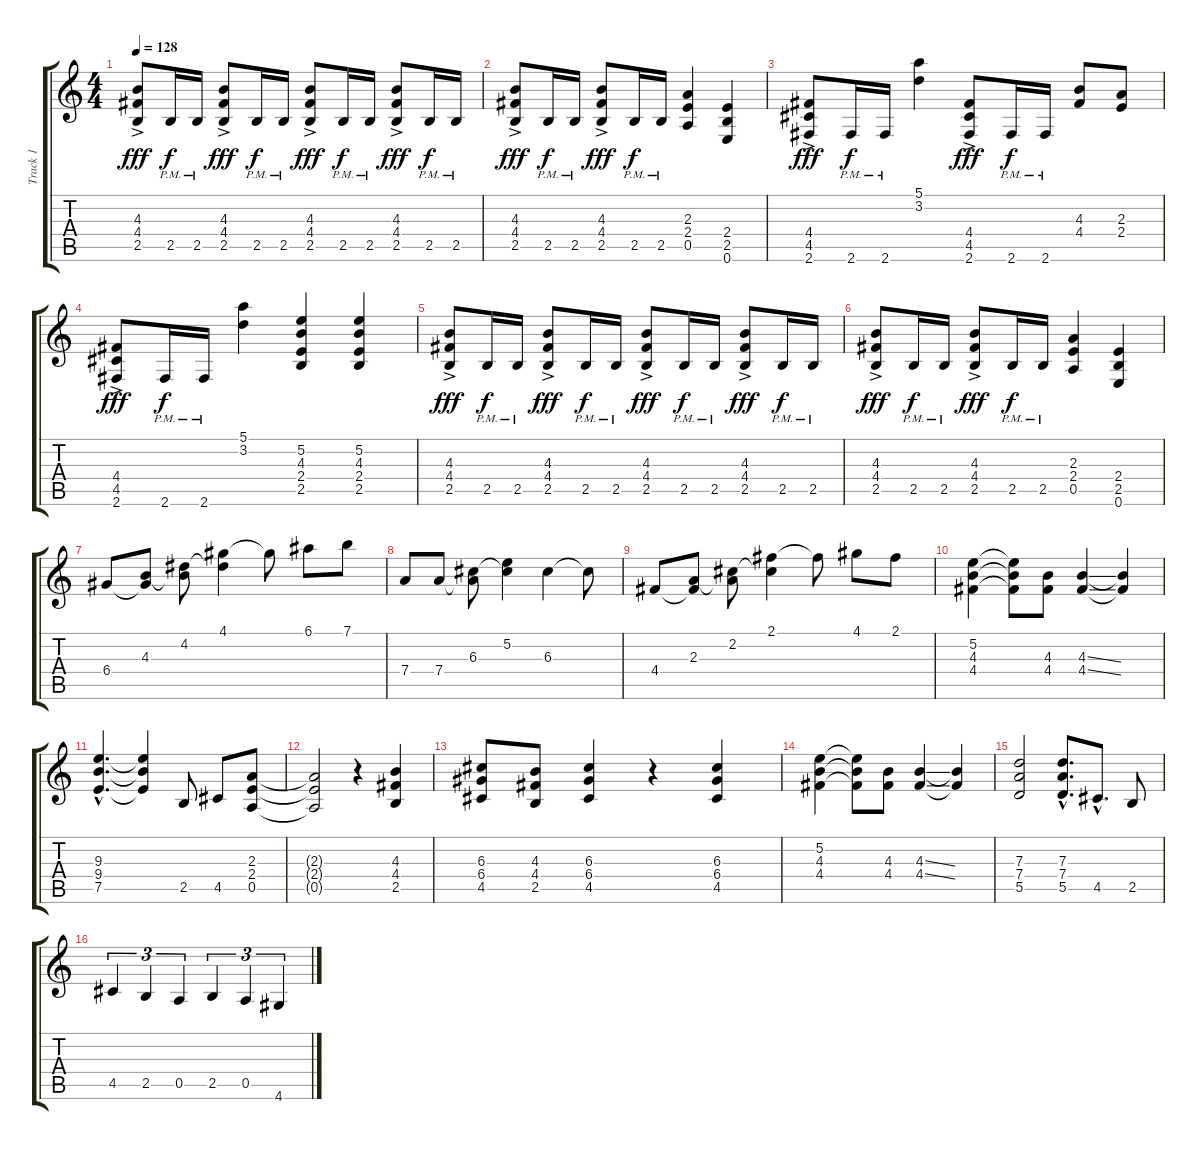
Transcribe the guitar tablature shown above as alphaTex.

\track ("Track 1" "Track 1") {instrument distortionguitar}
\staff {score tabs}
\tuning (E4 B3 G3 D3 A2 E2) {hide}
\ts (4 4)
\tempo 128
\clef g2
\ks c
(4.3 4.4 2.5{ac}).8{dy fff} 2.5{pm}.16{dy f} 2.5{pm}.16 (4.3 4.4 2.5{ac}).8{dy fff} 2.5{pm}.16{dy f} 2.5{pm}.16 (4.3 4.4 2.5{ac}).8{dy fff} 2.5{pm}.16{dy f} 2.5{pm}.16 (4.3 4.4 2.5{ac}).8{dy fff} 2.5{pm}.16{dy f} 2.5{pm}.16 |
(4.3 4.4 2.5{ac}).8{dy fff} 2.5{pm}.16{dy f} 2.5{pm}.16 (4.3 4.4 2.5{ac}).8{dy fff} 2.5{pm}.16{dy f} 2.5{pm}.16 (2.3 2.4 0.5).4 (2.4 2.5 0.6).4 |
(4.4{ac} 4.5 2.6).8{dy fff} 2.6{pm}.16{dy f} 2.6{pm}.16 (5.1 3.2).4 (4.4 4.5 2.6{ac}).8{dy fff} 2.6{pm}.16{dy f} 2.6{pm}.16 (4.3 4.4).8 (2.3 2.4).8 |
(4.4 4.5 2.6{ac}).8{dy fff} 2.6{pm}.16{dy f} 2.6{pm}.16 (5.1 3.2).4 (5.2 4.3 2.4 2.5).4 (5.2 4.3 2.4 2.5).4 |
(4.3 4.4 2.5{ac}).8{dy fff} 2.5{pm}.16{dy f} 2.5{pm}.16 (4.3 4.4 2.5{ac}).8{dy fff} 2.5{pm}.16{dy f} 2.5{pm}.16 (4.3 4.4 2.5{ac}).8{dy fff} 2.5{pm}.16{dy f} 2.5{pm}.16 (4.3 4.4 2.5{ac}).8{dy fff} 2.5{pm}.16{dy f} 2.5{pm}.16 |
(4.3 4.4 2.5{ac}).8{dy fff} 2.5{pm}.16{dy f} 2.5{pm}.16 (4.3 4.4 2.5{ac}).8{dy fff} 2.5{pm}.16{dy f} 2.5{pm}.16 (2.3 2.4 0.5).4 (2.4 2.5 0.6).4 |
6.4.8 (4.3 6.4{t}).8 (4.2 4.3{t}).8 (4.1 4.2{t}).4 4.1{t}.8 6.1.8 7.1.8 |
7.4.8 7.4.8 (6.3 7.4{t}).8 (5.2 6.3{t}).4 6.3.4 6.3{t}.8 |
4.4.8 (2.3 4.4{t}).8 (2.2 2.3{t}).8 (2.1 2.2{t}).4 2.1{t}.8 4.1.8 2.1.8 |
(5.2 4.3 4.4).4 (5.2{t} 4.3{t} 4.4{t}).8 (4.3 4.4).8 (4.3{ss} 4.4{ss}).4 (4.3{t} 4.4{t}).4 |
(9.3{hac} 9.4{hac} 7.5{hac}).4{d} (9.3{t} 9.4{t} 7.5{t}).4 2.5.8 4.5.8 (2.3 2.4 0.5).8 |
(2.3{t} 2.4{t} 0.5{t}).2 r.4 (4.3 4.4 2.5).4 |
(6.3 6.4 4.5).8 (4.3 4.4 2.5).8 (6.3 6.4 4.5).4 r.4 (6.3 6.4 4.5).4 |
(5.2 4.3 4.4).4 (5.2{t} 4.3{t} 4.4{t}).8 (4.3 4.4).8 (4.3{ss} 4.4{ss}).4 (4.3{t} 4.4{t}).4 |
(7.3 7.4 5.5).2 (7.3{hac} 7.4{hac} 5.5{hac}).8{d} 4.5{hac}.8{d} 2.5.8 |
4.5.4{tu (3 2)} 2.5.4{tu (3 2)} 0.5.4{tu (3 2)} 2.5.4{tu (3 2)} 0.5.4{tu (3 2)} 4.6.4{tu (3 2)}
